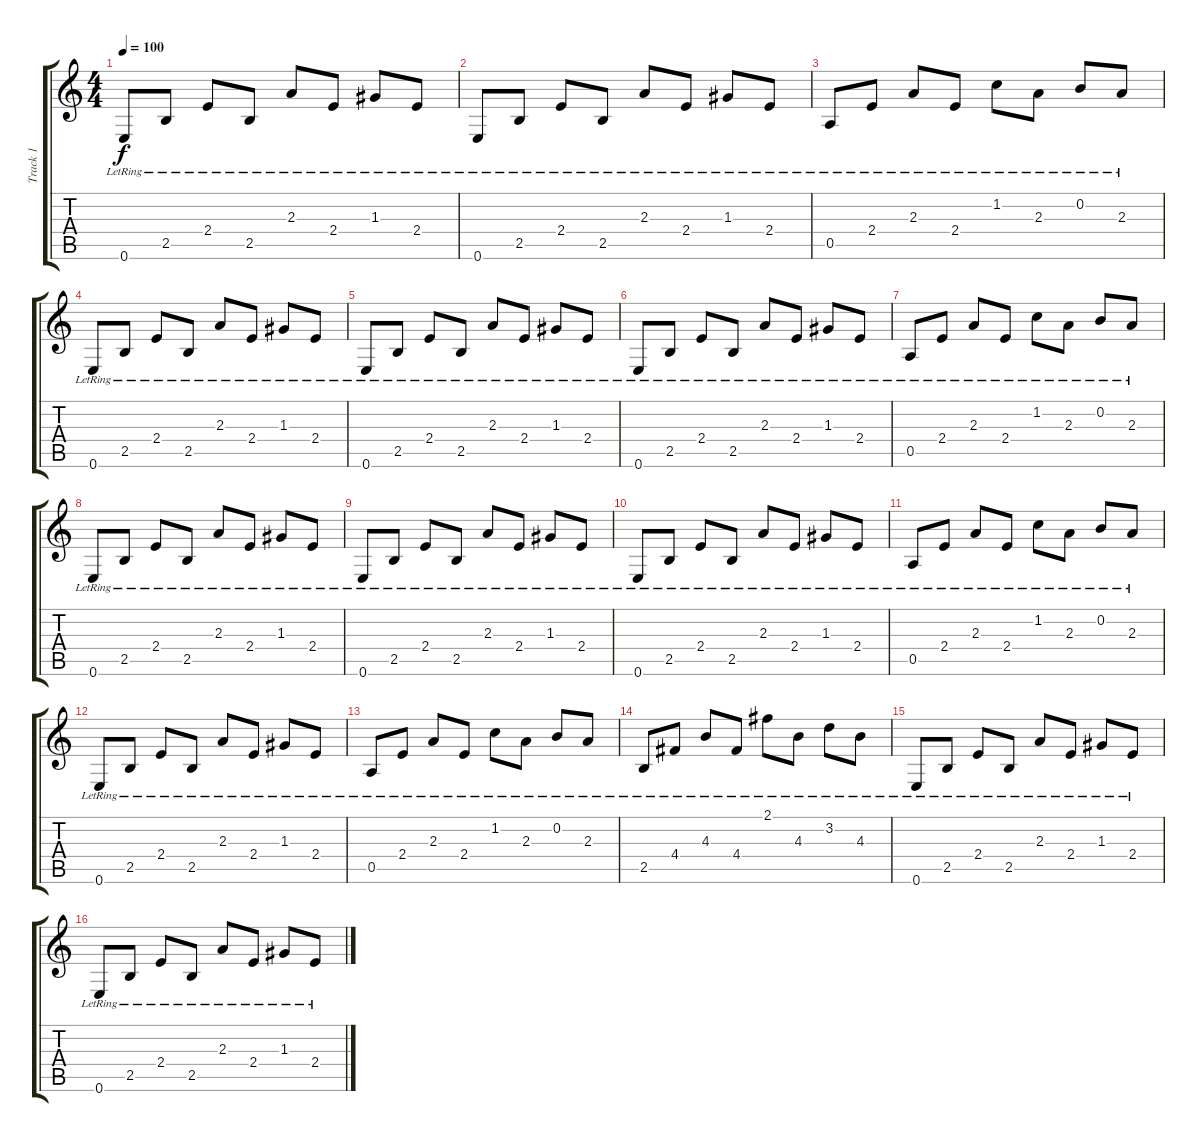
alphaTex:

\track ("Track 1" "Track 1") {instrument electricguitarjazz}
\staff {score tabs}
\tuning (E4 B3 G3 D3 A2 E2) {hide}
\ts (4 4)
\tempo 100
\clef g2
\ks c
0.6{lr}.8{dy f} 2.5{lr}.8 2.4{lr}.8 2.5{lr}.8 2.3{lr}.8 2.4{lr}.8 1.3{lr}.8 2.4{lr}.8 |
0.6{lr}.8 2.5{lr}.8 2.4{lr}.8 2.5{lr}.8 2.3{lr}.8 2.4{lr}.8 1.3{lr}.8 2.4{lr}.8 |
0.5{lr}.8 2.4{lr}.8 2.3{lr}.8 2.4{lr}.8 1.2{lr}.8 2.3{lr}.8 0.2{lr}.8 2.3{lr}.8 |
0.6{lr}.8 2.5{lr}.8 2.4{lr}.8 2.5{lr}.8 2.3{lr}.8 2.4{lr}.8 1.3{lr}.8 2.4{lr}.8 |
0.6{lr}.8 2.5{lr}.8 2.4{lr}.8 2.5{lr}.8 2.3{lr}.8 2.4{lr}.8 1.3{lr}.8 2.4{lr}.8 |
0.6{lr}.8 2.5{lr}.8 2.4{lr}.8 2.5{lr}.8 2.3{lr}.8 2.4{lr}.8 1.3{lr}.8 2.4{lr}.8 |
0.5{lr}.8 2.4{lr}.8 2.3{lr}.8 2.4{lr}.8 1.2{lr}.8 2.3{lr}.8 0.2{lr}.8 2.3{lr}.8 |
0.6{lr}.8 2.5{lr}.8 2.4{lr}.8 2.5{lr}.8 2.3{lr}.8 2.4{lr}.8 1.3{lr}.8 2.4{lr}.8 |
0.6{lr}.8 2.5{lr}.8 2.4{lr}.8 2.5{lr}.8 2.3{lr}.8 2.4{lr}.8 1.3{lr}.8 2.4{lr}.8 |
0.6{lr}.8 2.5{lr}.8 2.4{lr}.8 2.5{lr}.8 2.3{lr}.8 2.4{lr}.8 1.3{lr}.8 2.4{lr}.8 |
0.5{lr}.8 2.4{lr}.8 2.3{lr}.8 2.4{lr}.8 1.2{lr}.8 2.3{lr}.8 0.2{lr}.8 2.3{lr}.8 |
0.6{lr}.8 2.5{lr}.8 2.4{lr}.8 2.5{lr}.8 2.3{lr}.8 2.4{lr}.8 1.3{lr}.8 2.4{lr}.8 |
0.5{lr}.8 2.4{lr}.8 2.3{lr}.8 2.4{lr}.8 1.2{lr}.8 2.3{lr}.8 0.2{lr}.8 2.3{lr}.8 |
2.5{lr}.8 4.4{lr}.8 4.3{lr}.8 4.4{lr}.8 2.1{lr}.8 4.3{lr}.8 3.2{lr}.8 4.3{lr}.8 |
0.6{lr}.8 2.5{lr}.8 2.4{lr}.8 2.5{lr}.8 2.3{lr}.8 2.4{lr}.8 1.3{lr}.8 2.4{lr}.8 |
0.6{lr}.8 2.5{lr}.8 2.4{lr}.8 2.5{lr}.8 2.3{lr}.8 2.4{lr}.8 1.3{lr}.8 2.4{lr}.8
